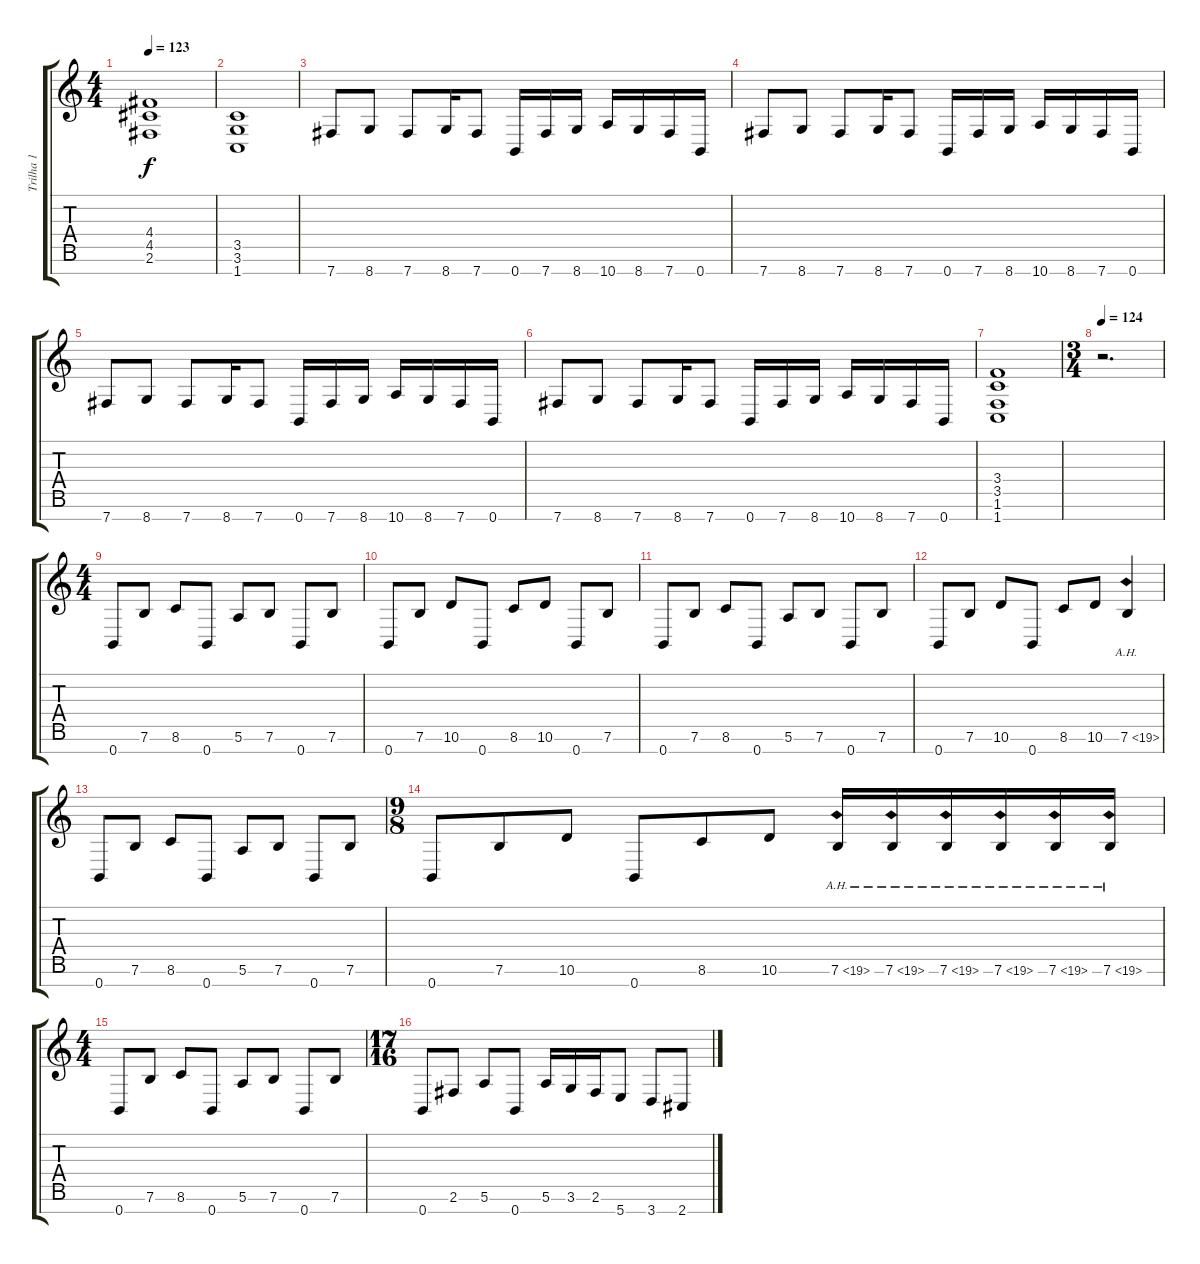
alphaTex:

\track ("Trilha 1" "Trilha 1") {instrument distortionguitar}
\staff {score tabs}
\tuning (E4 B3 G3 D3 A2 E2 B1) {hide}
\ts (4 4)
\tempo 123
\clef g2
\ks c
(4.4 4.5 2.6).1{dy f} |
(3.5 3.6 1.7).1 |
7.7.8 8.7.8 7.7.8 8.7.16 7.7.8 0.7.16 7.7.16 8.7.16 10.7.16 8.7.16 7.7.16 0.7.16 |
7.7.8 8.7.8 7.7.8 8.7.16 7.7.8 0.7.16 7.7.16 8.7.16 10.7.16 8.7.16 7.7.16 0.7.16 |
7.7.8 8.7.8 7.7.8 8.7.16 7.7.8 0.7.16 7.7.16 8.7.16 10.7.16 8.7.16 7.7.16 0.7.16 |
7.7.8 8.7.8 7.7.8 8.7.16 7.7.8 0.7.16 7.7.16 8.7.16 10.7.16 8.7.16 7.7.16 0.7.16 |
(3.4 3.5 1.6 1.7).1 |
\ts (3 4)
\tempo 124
r.2{d} |
\ts (4 4)
0.7.8 7.6.8 8.6.8 0.7.8 5.6.8 7.6.8 0.7.8 7.6.8 |
0.7.8 7.6.8 10.6.8 0.7.8 8.6.8 10.6.8 0.7.8 7.6.8 |
0.7.8 7.6.8 8.6.8 0.7.8 5.6.8 7.6.8 0.7.8 7.6.8 |
0.7.8 7.6.8 10.6.8 0.7.8 8.6.8 10.6.8 7.6{ah 12}.4 |
0.7.8 7.6.8 8.6.8 0.7.8 5.6.8 7.6.8 0.7.8 7.6.8 |
\ts (9 8)
0.7.8 7.6.8 10.6.8 0.7.8 8.6.8 10.6.8 7.6{ah 12}.16 7.6{ah 12}.16 7.6{ah 12}.16 7.6{ah 12}.16 7.6{ah 12}.16 7.6{ah 12}.16 |
\ts (4 4)
0.7.8 7.6.8 8.6.8 0.7.8 5.6.8 7.6.8 0.7.8 7.6.8 |
\ts (17 16)
0.7.8 2.6.8 5.6.8 0.7.8 5.6.16 3.6.16 2.6.16 5.7.8 3.7.8 2.7.8
